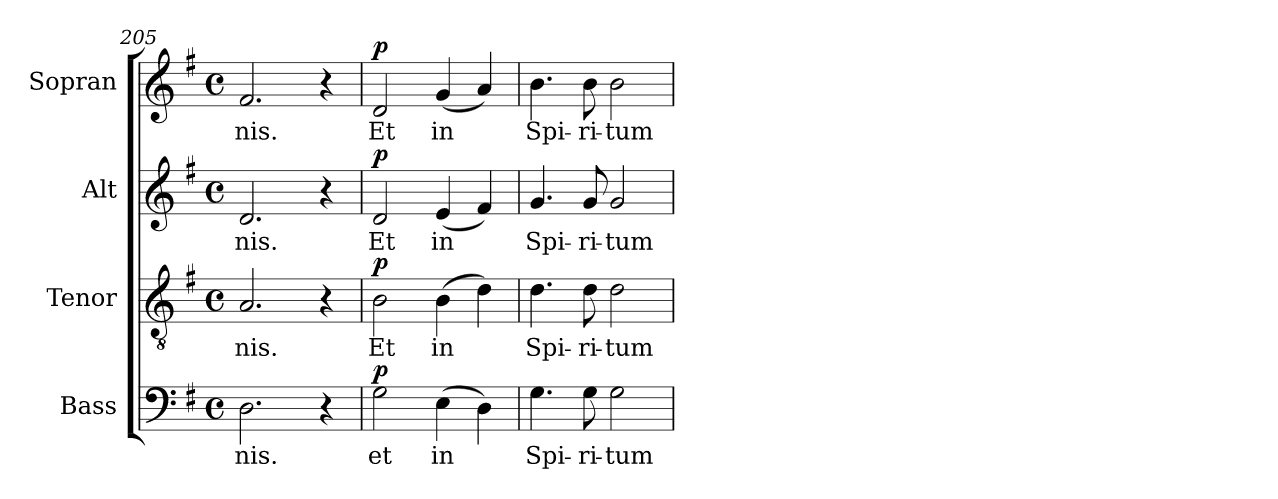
**kern	**text	**dynam	**kern	**text	**dynam	**kern	**text	**dynam	**kern	**text	**dynam
*part4	*part4	*part4	*part3	*part3	*part3	*part2	*part2	*part2	*part1	*part1	*part1
*staff4	*staff4	*staff4	*staff3	*staff3	*staff3	*staff2	*staff2	*staff2	*staff1	*staff1	*staff1
*I"Bass	*	*	*I"Tenor	*	*	*I"Alt	*	*	*I"Sopran	*	*
*I'B.	*	*	*I'T.	*	*	*I'A.	*	*	*I'S.	*	*
*clefF4	*	*	*clefGv2	*	*	*clefG2	*	*	*clefG2	*	*
*k[f#]	*	*	*k[f#]	*	*	*k[f#]	*	*	*k[f#]	*	*
*G:	*	*	*G:	*	*	*G:	*	*	*G:	*	*
*M4/4	*	*	*M4/4	*	*	*M4/4	*	*	*M4/4	*	*
*met(c)	*	*	*met(c)	*	*	*met(c)	*	*	*met(c)	*	*
=205	=205	=205	=205	=205	=205	=205	=205	=205	=205	=205	=205
!	!LO:LY:b	!	!	!LO:LY:b	!	!	!LO:LY:b	!	!	!LO:LY:b	!
2.D\	-nis.	.	2.A/	-nis.	.	2.d/	-nis.	.	2.f#/	-nis.	.
4r	.	.	4r	.	.	4r	.	.	4r	.	.
=206	=206	=206	=206	=206	=206	=206	=206	=206	=206	=206	=206
!	!LO:LY:b	!LO:DY:a	!	!LO:LY:b	!LO:DY:a	!	!LO:LY:b	!LO:DY:a	!	!LO:LY:b	!LO:DY:a
2G\	et	p	2B\	Et	p	2d/	Et	p	2d/	Et	p
!	!LO:LY:b	!	!	!LO:LY:b	!	!	!LO:LY:b	!	!	!LO:LY:b	!
(>4E\	in	.	(>4B\	in	.	(<4e/	in	.	(<4g/	in	.
4D\)	.	.	4d\)	.	.	4f#/)	.	.	4a/)	.	.
=207	=207	=207	=207	=207	=207	=207	=207	=207	=207	=207	=207
!	!LO:LY:b	!	!	!LO:LY:b	!	!	!LO:LY:b	!	!	!LO:LY:b	!
4.G\	Spi-	.	4.d\	Spi-	.	4.g/	Spi-	.	4.b\	Spi-	.
!	!LO:LY:b	!	!	!LO:LY:b	!	!	!LO:LY:b	!	!	!LO:LY:b	!
8G\	-ri-	.	8d\	-ri-	.	8g/	-ri-	.	8b\	-ri-	.
!	!LO:LY:b	!	!	!LO:LY:b	!	!	!LO:LY:b	!	!	!LO:LY:b	!
2G\	-tum	.	2d\	-tum	.	2g/	-tum	.	2b\	-tum	.
=	=	=	=	=	=	=	=	=	=	=	=
*-	*-	*-	*-	*-	*-	*-	*-	*-	*-	*-	*-
